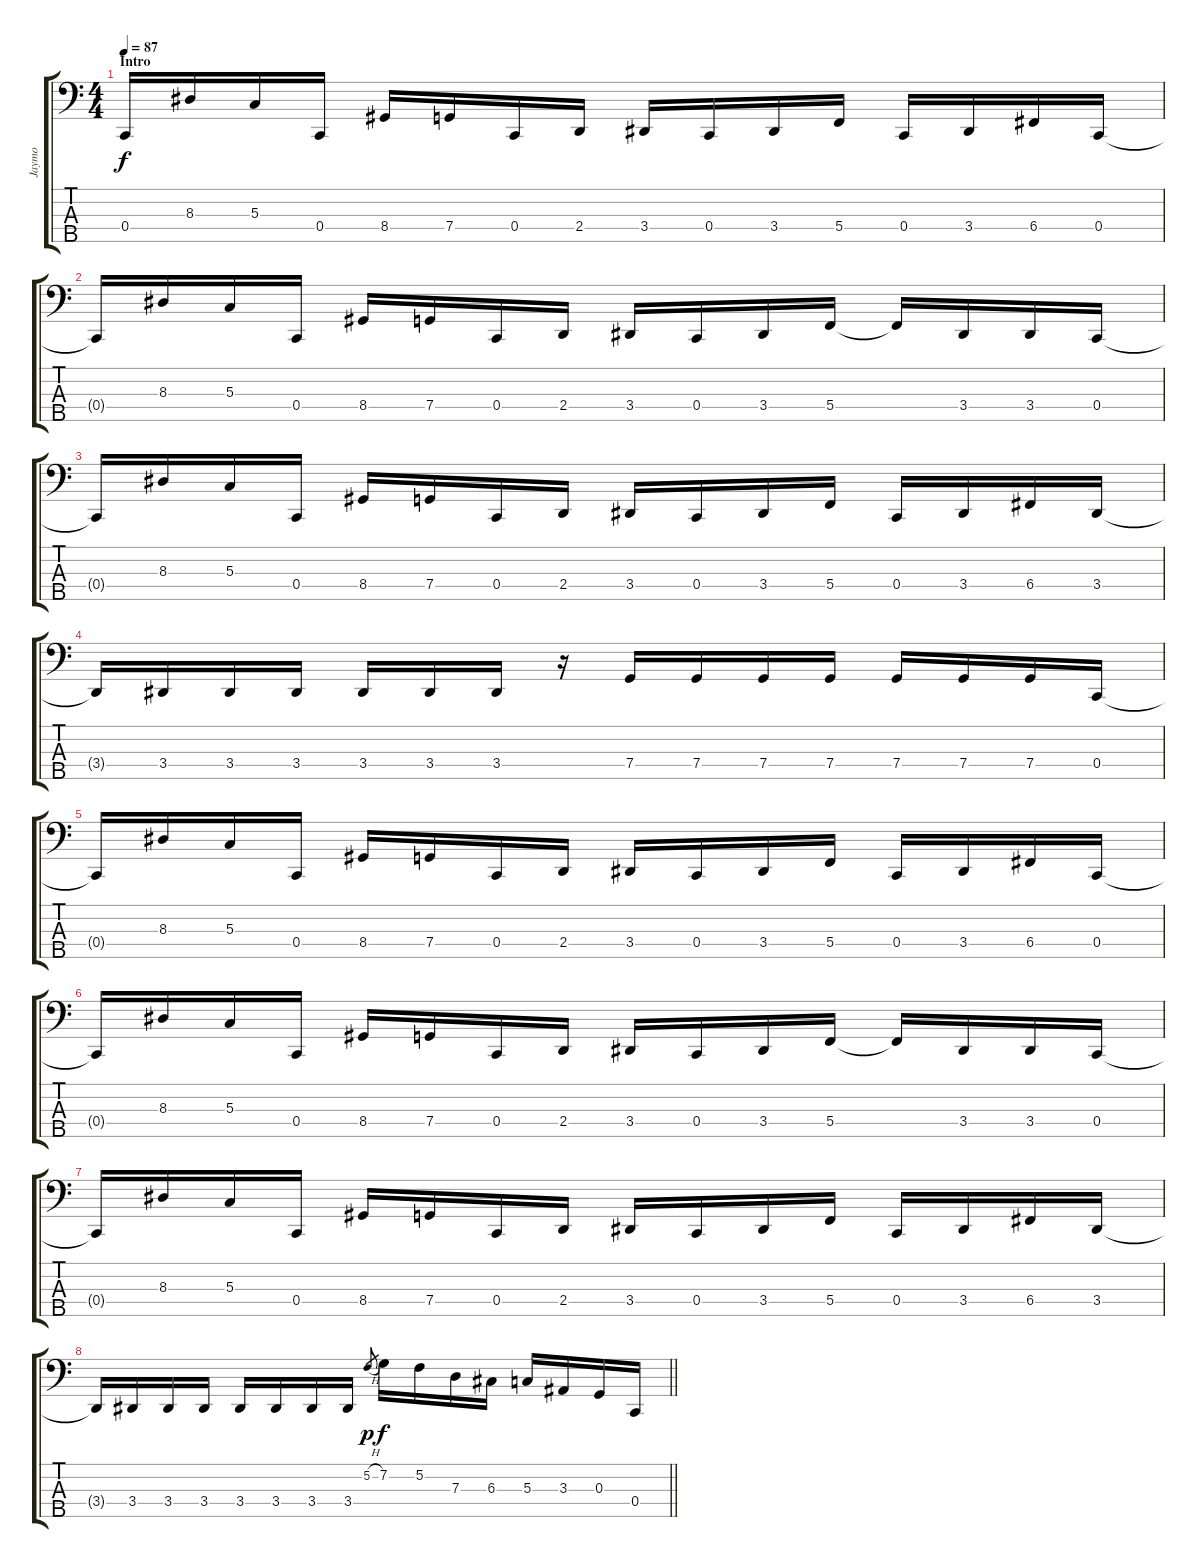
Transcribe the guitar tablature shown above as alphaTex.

\track ("Jaymo" "Jaymo") {instrument electricbassfinger}
\staff {score tabs}
\tuning (F2 C2 G1 C1 A0) {hide}
\ts (4 4)
\section ("" "Intro")
\tempo 87
\clef f4
\ks c
0.4.16{dy f instrument electricbassfinger} 8.3.16 5.3.16 0.4.16 8.4.16 7.4.16 0.4.16 2.4.16 3.4.16 0.4.16 3.4.16 5.4.16 0.4.16 3.4.16 6.4.16 0.4.16 |
0.4{t}.16 8.3.16 5.3.16 0.4.16{txt ""} 8.4.16 7.4.16 0.4.16 2.4.16 3.4.16 0.4.16 3.4.16 5.4.16 5.4{t}.16 3.4.16 3.4.16 0.4.16 |
0.4{t}.16 8.3.16 5.3.16 0.4.16 8.4.16 7.4.16 0.4.16 2.4.16 3.4.16 0.4.16 3.4.16 5.4.16 0.4.16 3.4.16 6.4.16 3.4.16 |
3.4{t}.16 3.4.16 3.4.16 3.4.16 3.4.16 3.4.16 3.4.16 r.16 7.4.16 7.4.16 7.4.16 7.4.16 7.4.16 7.4.16 7.4.16 0.4.16 |
0.4{t}.16 8.3.16 5.3.16 0.4.16 8.4.16 7.4.16 0.4.16 2.4.16 3.4.16 0.4.16 3.4.16 5.4.16 0.4.16 3.4.16 6.4.16 0.4.16 |
0.4{t}.16 8.3.16 5.3.16 0.4.16 8.4.16 7.4.16 0.4.16 2.4.16 3.4.16 0.4.16 3.4.16 5.4.16 5.4{t}.16 3.4.16 3.4.16 0.4.16 |
0.4{t}.16 8.3.16 5.3.16 0.4.16 8.4.16 7.4.16 0.4.16 2.4.16 3.4.16 0.4.16 3.4.16 5.4.16 0.4.16 3.4.16 6.4.16 3.4.16 |
\barLineRight lightlight
3.4{t}.16 3.4.16 3.4.16 3.4.16 3.4.16 3.4.16 3.4.16 3.4.16 5.2{h}.8{gr dy p} 7.2.16{dy f} 5.2.16 7.3.16 6.3.16 5.3.16 3.3.16 0.3.16 0.4.16
